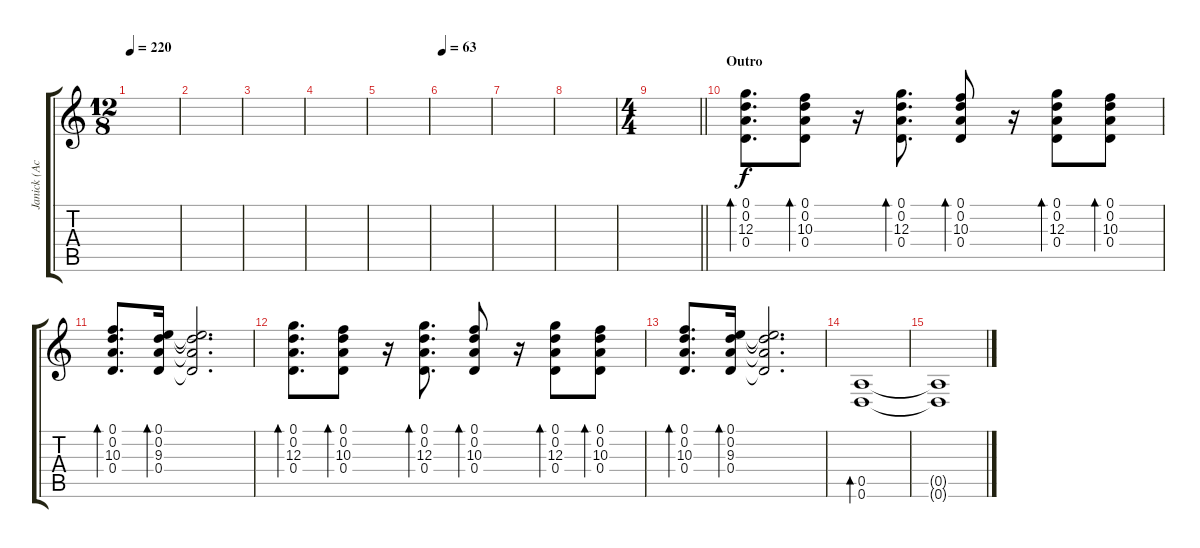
\track ("Janick (Acoustic)" "Janick (Ac") {instrument acousticguitarsteel}
\staff {score tabs}
\tuning (D4 A3 G3 D3 A2 D2) {hide}
\ts (12 8)
\tempo 220
\clef g2
\ks c
|
|
|
|
|
\tempo 63
|
|
|
\ts (4 4)
\barLineRight lightlight
|
\section ("" "Outro")
(0.1 0.2 12.3 0.4).8{d bd 120} (0.1 0.2 10.3 0.4).8{bd 120} r.16 (0.1 0.2 12.3 0.4).8{d bd 120} (0.1 0.2 10.3 0.4).8{bd 120} r.16 (0.1 0.2 12.3 0.4).8{bd 120} (0.1 0.2 10.3 0.4).8{bd 120} |
(0.1 0.2 10.3 0.4).8{d bd 120} (0.1 0.2 9.3 0.4).16{bd 120} (0.1{t} 0.2{t} 9.3{t} 0.4{t}).2{d} |
(0.1 0.2 12.3 0.4).8{d bd 120} (0.1 0.2 10.3 0.4).8{bd 120} r.16 (0.1 0.2 12.3 0.4).8{d bd 120} (0.1 0.2 10.3 0.4).8{bd 120} r.16 (0.1 0.2 12.3 0.4).8{bd 120} (0.1 0.2 10.3 0.4).8{bd 120} |
(0.1 0.2 10.3 0.4).8{d bd 120} (0.1 0.2 9.3 0.4).16{bd 120} (0.1{t} 0.2{t} 9.3{t} 0.4{t}).2{d} |
(0.5 0.6).1{bd 480} |
(0.5{t} 0.6{t}).1
